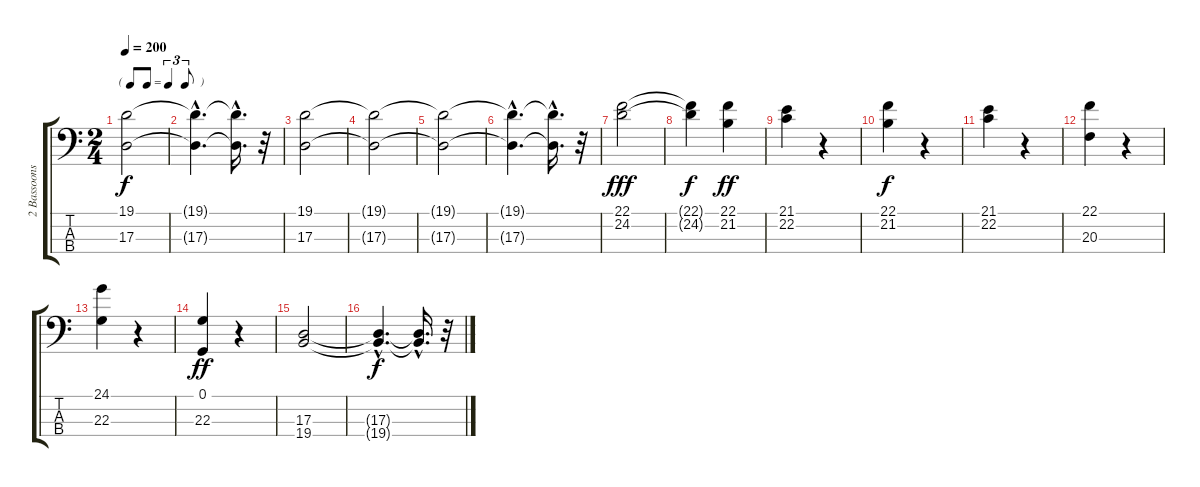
\track ("2 Bassoons" "2 Bassoons") {instrument bassoon}
\staff {score tabs}
\tuning (G2 D2 A1 E1) {hide}
\ts (2 4)
\tf triplet8th
\tempo 200
\clef f4
\ks c
(19.1 17.3).2{dy f} |
(19.1{hac t} 17.3{hac t}).4{d} (19.1{hac t} 17.3{hac t}).16{d} r.32 |
(19.1 17.3).2 |
(19.1{t} 17.3{t}).2 |
(19.1{t} 17.3{t}).2 |
(19.1{hac t} 17.3{hac t}).4{d} (19.1{hac t} 17.3{hac t}).16{d} r.32 |
(22.1 24.2).2{dy fff} |
(22.1{t} 24.2{t}).4{dy f} (22.1 21.2).4{dy ff} |
(21.1 22.2).4 r.4 |
(22.1 21.2).4{dy f} r.4 |
(21.1 22.2).4 r.4 |
(22.1 20.3).4 r.4 |
(24.1 22.3).4 r.4 |
(0.1 22.3).4{dy ff} r.4 |
(17.3 19.4).2 |
(17.3{hac t} 19.4{hac t}).4{d dy f} (17.3{hac t} 19.4{hac t}).16{d} r.32
